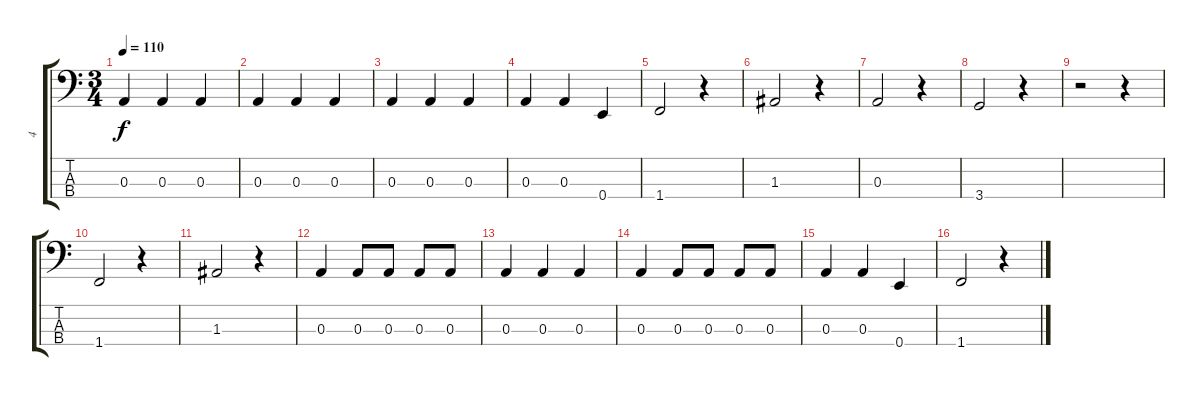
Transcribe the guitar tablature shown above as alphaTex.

\track ("4" "4") {instrument electricbassfinger}
\staff {score tabs}
\tuning (G2 D2 A1 E1) {hide}
\ts (3 4)
\tempo 110
\clef f4
\ks c
0.3.4{dy f} 0.3.4 0.3.4 |
0.3.4 0.3.4 0.3.4 |
0.3.4 0.3.4 0.3.4 |
0.3.4 0.3.4 0.4.4 |
1.4.2 r.4 |
1.3.2 r.4 |
0.3.2 r.4 |
3.4.2 r.4 |
r.2 r.4 |
1.4.2 r.4 |
1.3.2 r.4 |
0.3.4 0.3.8 0.3.8 0.3.8 0.3.8 |
0.3.4 0.3.4 0.3.4 |
0.3.4 0.3.8 0.3.8 0.3.8 0.3.8 |
0.3.4 0.3.4 0.4.4 |
1.4.2 r.4
